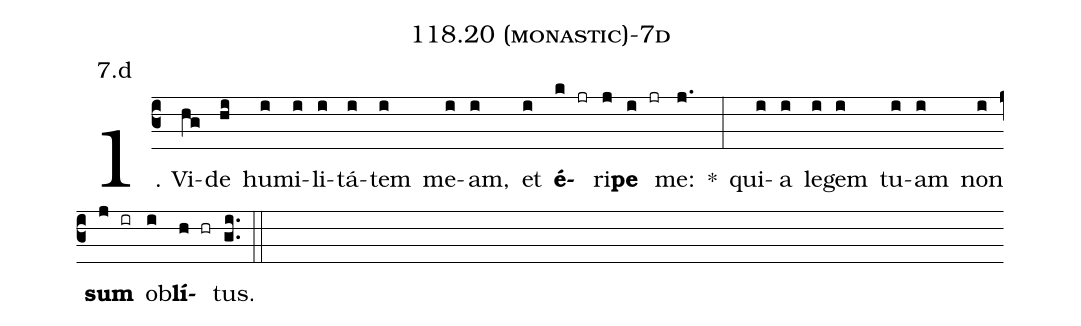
name: 118.20 (monastic)-7d;
annotation: 7.d;
%%
(c3)1. Vi(hg)de(hi) hu(i)mi(i)li(i)tá(i)tem(i) me(i)am,(i) et(i) <b>é</b>(k jr)ri(j)<b>pe</b>(i jr) me:(j.) *(:) qui(i)a(i) le(i)gem(i) tu(i)am(i) non(i) <b>sum</b>(j ir) ob(i)<b>lí</b>(h hr)tus.(gi..) (::)
